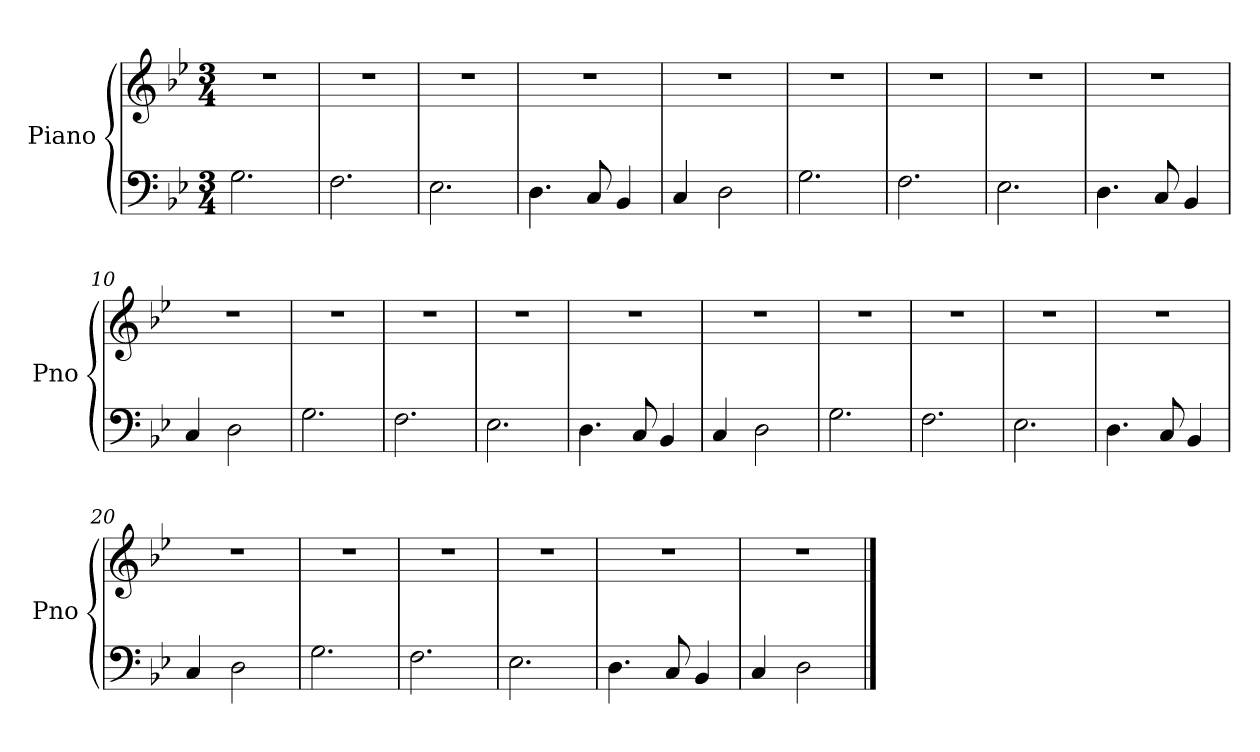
**kern	**kern
*part1	*part1
*staff2	*staff1
*I"Piano	*
*I'Pno	*
*clefF4	*clefG2
*k[b-e-]	*k[b-e-]
*g:	*g:
*M3/4	*M3/4
=1	=1
2.G\	2.r
=2	=2
2.F\	2.r
=3	=3
2.E-\	2.r
=4	=4
4.D\	2.r
8C/	.
4BB-/	.
=5	=5
4C/	2.r
2D\	.
!!LO:LB:g=z
=6	=6
2.G\	2.r
=7	=7
2.F\	2.r
=8	=8
2.E-\	2.r
=9	=9
4.D\	2.r
8C/	.
4BB-/	.
=10	=10
4C/	2.r
2D\	.
!!LO:LB:g=z
=11	=11
2.G\	2.r
=12	=12
2.F\	2.r
=13	=13
2.E-\	2.r
=14	=14
4.D\	2.r
8C/	.
4BB-/	.
=15	=15
4C/	2.r
2D\	.
!!LO:LB:g=z
=16	=16
2.G\	2.r
=17	=17
2.F\	2.r
=18	=18
2.E-\	2.r
=19	=19
4.D\	2.r
8C/	.
4BB-/	.
=20	=20
4C/	2.r
2D\	.
!!LO:LB:g=z
=21	=21
2.G\	2.r
=22	=22
2.F\	2.r
=23	=23
2.E-\	2.r
=24	=24
4.D\	2.r
8C/	.
4BB-/	.
=25	=25
4C/	2.r
2D\	.
==	==
*-	*-
